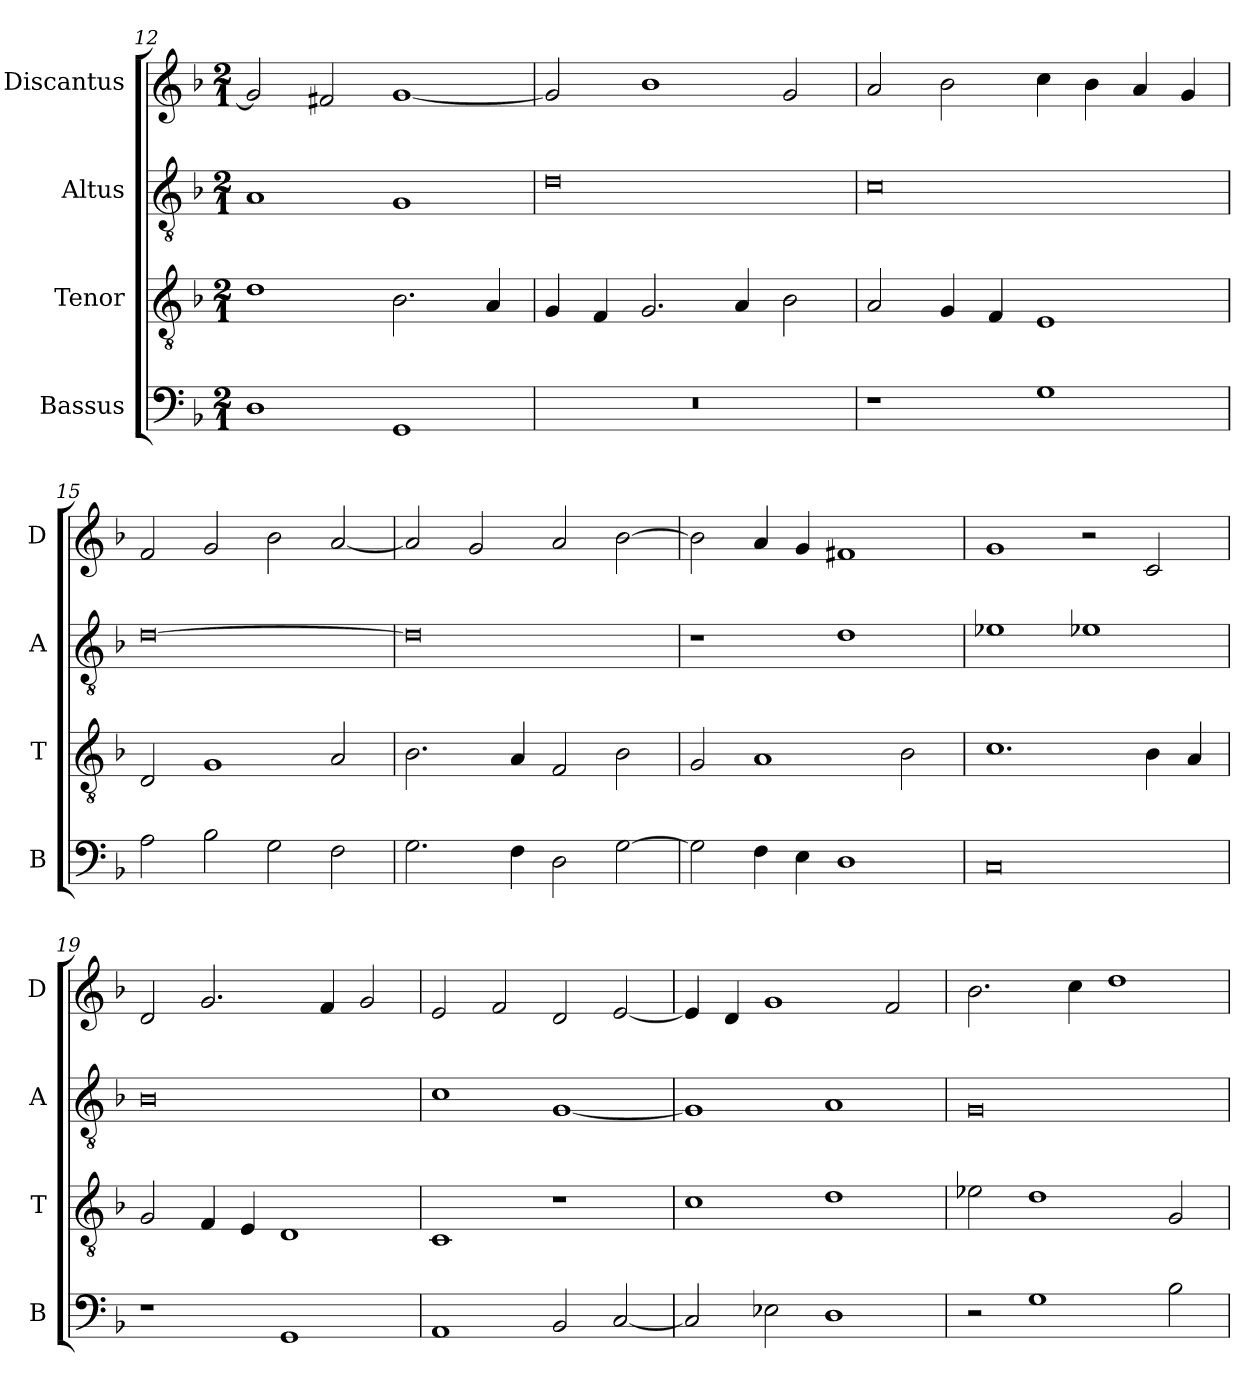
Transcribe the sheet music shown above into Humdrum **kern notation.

**kern	**kern	**kern	**kern
*part4	*part3	*part2	*part1
*staff4	*staff3	*staff2	*staff1
*I"Bassus	*I"Tenor	*I"Altus	*I"Discantus
*I'B	*I'T	*I'A	*I'D
*clefF4	*clefGv2	*clefGv2	*clefG2
*k[b-]	*k[b-]	*k[b-]	*k[b-]
*M2/1	*M2/1	*M2/1	*M2/1
=12	=12	=12	=12
1D	1d	1A	2g]
.	.	.	2f#X
1GG	2.B-	1G	[1g
.	4A	.	.
=13	=13	=13	=13
0r	4G	0d	2g]
.	4F	.	.
.	2.G	.	1b-
.	4A	.	.
.	2B-	.	2g
=14	=14	=14	=14
1r	2A	0c	2a
.	4G	.	2b-
.	4F	.	.
1G	1E	.	4cc
.	.	.	4b-
.	.	.	4a
.	.	.	4g
=15	=15	=15	=15
2A	2D	[0d	2f
2B-	1G	.	2g
2G	.	.	2b-
2F	2A	.	[2a
=16	=16	=16	=16
2.G	2.B-	0d]	2a]
.	.	.	2g
4F	4A	.	.
2D	2F	.	2a
[2G	2B-	.	[2b-
=17	=17	=17	=17
2G]	2G	1r	2b-]
4F	1A	.	4a
4E	.	.	4g
1D	.	1d	1f#X
.	2B-	.	.
=18	=18	=18	=18
0C	1.c	1e-X	1g
.	.	1e-X	2r
.	4B-	.	2c
.	4A	.	.
=19	=19	=19	=19
1r	2G	0B-	2d
.	4F	.	2.g
.	4E	.	.
1GG	1D	.	.
.	.	.	4f
.	.	.	2g
=20	=20	=20	=20
1AA	1C	1c	2e
.	.	.	2f
2BB-	1r	[1G	2d
[2C	.	.	[2e
=21	=21	=21	=21
2C]	1c	1G]	4e]
.	.	.	4d
2E-X	.	.	1g
1D	1d	1A	.
.	.	.	2f
=22	=22	=22	=22
2r	2e-X	0G	2.b-
1G	1d	.	.
.	.	.	4cc
.	.	.	1dd
2B-	2G	.	.
=	=	=	=
*-	*-	*-	*-
